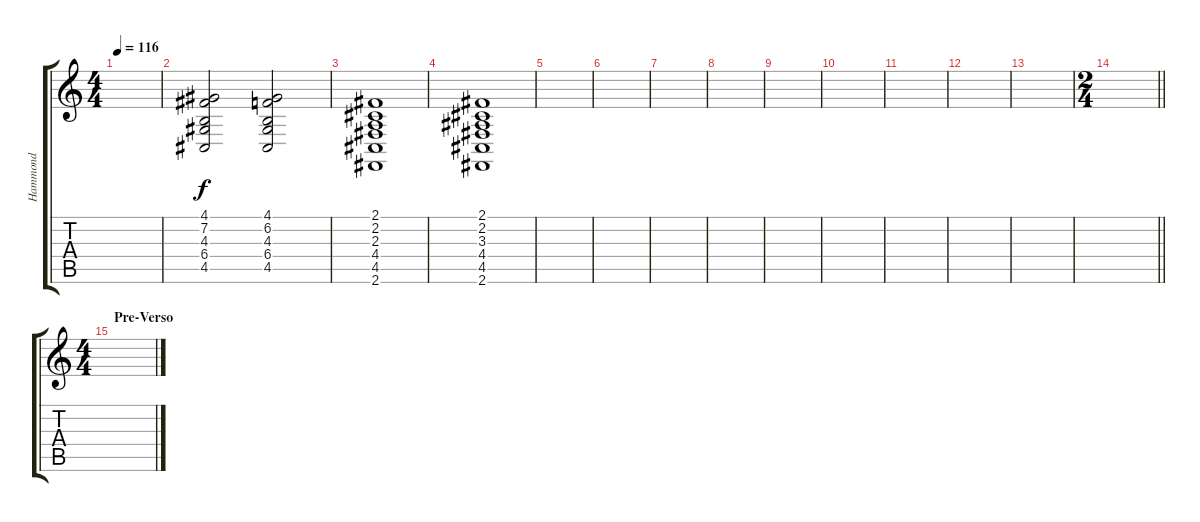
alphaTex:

\track ("Hammond" "Hammond") {instrument drawbarorgan}
\staff {score tabs}
\tuning (E4 B3 G3 D3 A2 E2) {hide}
\ts (4 4)
\tempo 116
\clef g2
\ks c
|
(4.1 7.2 4.3 6.4 4.5).2 (4.1 6.2 4.3 6.4 4.5).2 |
(2.1 2.2 2.3 4.4 4.5 2.6).1 |
(2.1 2.2 3.3 4.4 4.5 2.6).1 |
|
|
|
|
|
|
|
|
|
\ts (2 4)
\barLineRight lightlight
|
\ts (4 4)
\section ("" "Pre-Verso")
